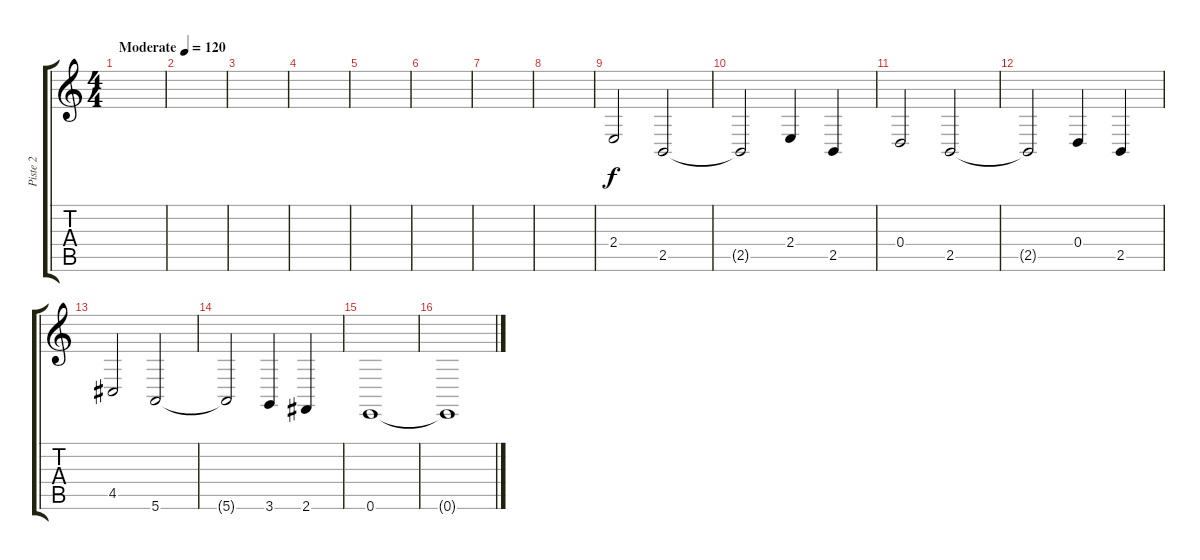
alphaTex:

\track ("Piste 2" "Piste 2") {instrument orchestralharp}
\staff {score tabs}
\tuning (E4 B3 G3 D3 A2 E2) {hide}
\ts (4 4)
\tempo (120 "Moderate")
\clef g2
\ks c
|
|
|
|
|
|
|
|
2.4.2 2.5.2 |
2.5{t}.2 2.4.4 2.5.4 |
0.4.2 2.5.2 |
2.5{t}.2 0.4.4 2.5.4 |
4.5.2 5.6.2 |
5.6{t}.2 3.6.4 2.6.4 |
0.6.1 |
0.6{t}.1
